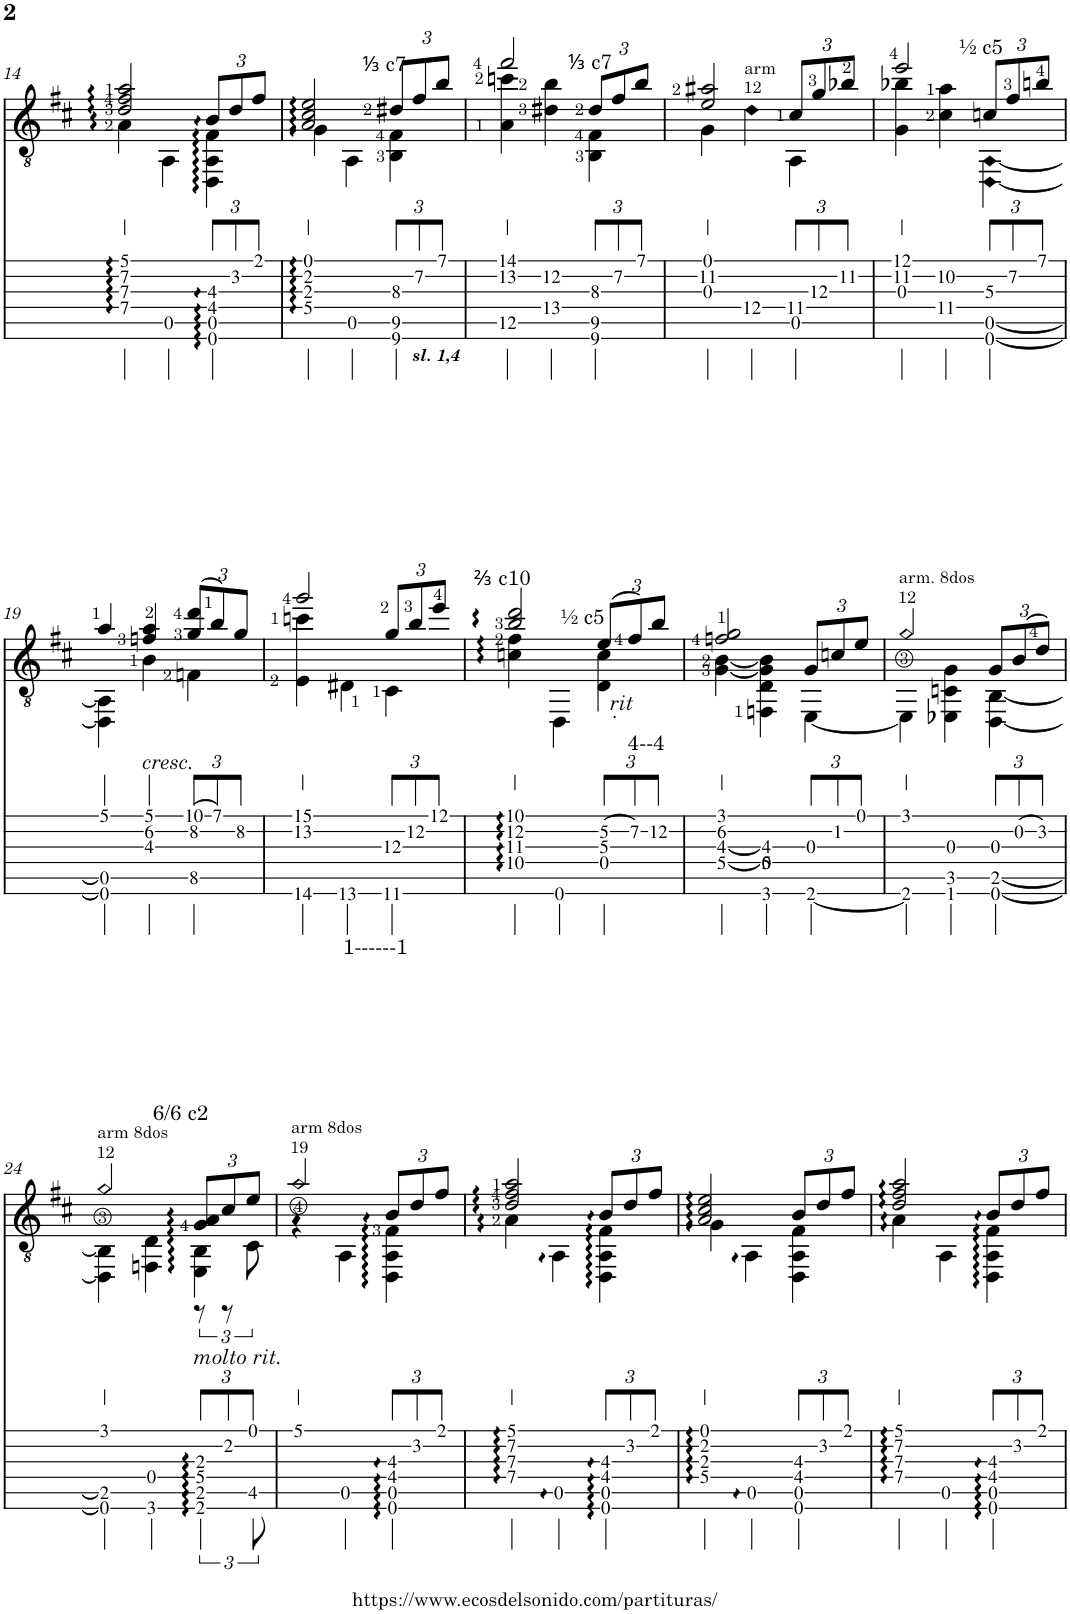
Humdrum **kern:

**kern	**kern
*part2	*part1
*staff2	*staff1
*I"Chitarra classica (Intavolatura)	*I"Classical Guitar
!!LO:PB:g=z
*	*clefGv2
*k[f#c#]	*k[f#c#]
*M3/4	*M3/4
=14	=14
*^	*^
2d/ 2f#/ 2a/	4A\	2d/ 2f#/ 2a/	4A\
.	4AA\	.	4AA\
*Xbrackettup	*	*Xbrackettup	*
12B/L	4DD\ 4AA\ 4F#\	12B/L	4DD\ 4AA\ 4F#\
12d/	.	12d/	.
12f#/J	.	12f#/J	.
=15	=15	=15	=15
2A/ 2c#/ 2e/	4G\	2A/ 2c#/ 2e/	4G\
.	4AA\	.	4AA\
12d#X/L	4BB\ 4F#\	12d#X/L	4BB\ 4F#\
!	!	!LO:TX:a:t=⅓ c7	!
!LO:TX:b:Bi:t=sl. 1,4	!	!	!
12f#/	.	12f#/	.
12b/J	.	12b/J	.
=16	=16	=16	=16
2ff#/	4A\ 4ccn\	2ff#/	4A\ 4ccn\
.	4d#X\ 4b\	.	4d#X\ 4b\
!	!	!LO:TX:a:t=⅓ c7	!
12d#/L	4BB\ 4F#\	12d#/L	4BB\ 4F#\
12f#/	.	12f#/	.
12b/J	.	12b/J	.
=17	=17	=17	=17
2a#X/ 2e/	4G\	2e/ 2a#X/	4G\
!	!	!	!LO:TX:a:t=arm
!	!	!	!LO:TX:a:t=12
.	4d\	.	4d\
12c#/L	4AA\	12c#/L	4AA\
12g/	.	12g/	.
12b-X/J	.	12b-X/J	.
=18	=18	=18	=18
2ee/	4G\ 4b-X\	2ee/	4G\ 4b-X\
.	4c#\ 4a\	.	4c#\ 4a\
!	!	!LO:TX:a:t=½ c5	!
12cn/L	[4DD\ [4AA\	12cn/L	[4DD\ [4AA\
12f#/	.	12f#/	.
12bn/J	.	12bn/J	.
!!LO:LB:g=z	!!
=19	=19	=19	=19
4a/	4DD\] 4AA\]	4a/	4DD\] 4AA\]
!LO:TX:a:i:t=cresc.	!	!	!
4fn/ 4a/	4B\	4fn/ 4a/	4B\
(12g/ 12dd/L	4Fn\	(12g/ 12dd/L	4Fn\
12b/)	.	12b/)	.
12g/J	.	12g/J	.
=20	=20	=20	=20
2gg/	4E\ 4cc\	2gg/	4E\ 4ccn\
!	!LO:TX:b:t=1------1	!	!
.	4D#X\	.	4D#X\
12g/L	4C#\	12g/L	4C#\
12b/	.	12b/	.
12ee/J	.	12ee/J	.
=21	=21	=21	=21
!	!	!LO:TX:a:t=⅔ c10	!
2b/ 2dd/	4cn\ 4f#\	2b/ 2dd/	4cn\ 4f#\
.	4DD\	.	4DD\
!	!	!LO:TX:a:t=½ c5	!
!	!	!LO:TX:b:i:t=rit	!
!LO:TX:a:i:t=.	!	!	!
(12e/L	4D\ 4c\	(12e/L	4D\ 4c\
!LO:TX:a:t=4--4	!	!	!
12f#/)	.	12f#/)	.
12b/J	.	12b/J	.
=22	=22	=22	=22
2fn/ 2g/	[4G\ [4B\	2fn/ 2g/	[4G\ [4B\
.	4FFn\ 4D\ 4G\] 4B\]	.	4FFn\ 4D\ 4G\] 4B\]
12G/L	[4EE\	12G/L	[4EE\
12cn/	.	12cn/	.
12e/J	.	12e/J	.
=23	=23	=23	=23
!	!	!LO:TX:a:t=arm. 8dos	!
!	!	!LO:TX:a:t=12	!
2g/	4EE\]	2g/	4EE\]
.	4EE-X\ 4Cn\ 4G\	.	4EE-X\ 4Cn\ 4G\
12G/L	[4DD\ [4BB\	12G/L	[4DD\ [4BB\
(12B/	.	(12B/	.
12d/J)	.	12d/J)	.
!!LO:LB:g=z
=24	=24	=24	=24
*	*^	*	*^
!	!	!	!LO:TX:a:t=arm 8dos	!	!
!	!	!	!LO:TX:a:t=12	!	!
2g/	4DD\] 4BB\]	2ryy	2g/	4DD\] 4BB\]	2ryy
.	4FFn\ 4D\	.	.	4FFn\ 4D\	.
*	*	*brackettup	*	*	*brackettup
!	!	!	!LO:TX:a:t=6/6 c2	!	!
!LO:TX:a:i:t=molto rit.	!	!	!	!	!
12G/ 12A/L	4EE\ 4BB\	12r	12G/ 12A/L	4EE\ 4BB\	12r
12c#/	.	12r	12c#/	.	12r
12e/J	.	12C#\	12e/J	.	12C#\
=25	=25	=25	=25	=25	=25
!	!	!	!LO:TX:a:t=arm 8dos	!	!
!	!	!	!LO:TX:a:t=19	!	!
*	*v	*v	*	*	*
*	*	*	*v	*v
2a/	4r	2a/	4r
.	4AA\	.	4AA\
*Xbrackettup	*	*Xbrackettup	*
12B/L	4DD\ 4AA\ 4F#\	12B/L	4DD\ 4AA\ 4F#\
12d/	.	12d/	.
12f#/J	.	12f#/J	.
=26	=26	=26	=26
2d/ 2f#/ 2a/	4A\	2d/ 2f#/ 2a/	4A\
.	4AA\	.	4AA\
12B/L	4DD\ 4AA\ 4F#\	12B/L	4DD\ 4AA\ 4F#\
12d/	.	12d/	.
12f#/J	.	12f#/J	.
=27	=27	=27	=27
2A/ 2c#/ 2e/	4G\	2A/ 2c#/ 2e/	4G\
.	4AA\	.	4AA\
12B/L	4DD\ 4AA\ 4F#\	12B/L	4DD\ 4AA\ 4F#\
12d/	.	12d/	.
12f#/J	.	12f#/J	.
=28	=28	=28	=28
2d/ 2f#/ 2a/	4A\	2d/ 2f#/ 2a/	4A\
.	4AA\	.	4AA\
12B/L	4DD\ 4AA\ 4F#\	12B/L	4DD\ 4AA\ 4F#\
12d/	.	12d/	.
12f#/J	.	12f#/J	.
*v	*v	*	*
*	*v	*v
=	=
*-	*-
